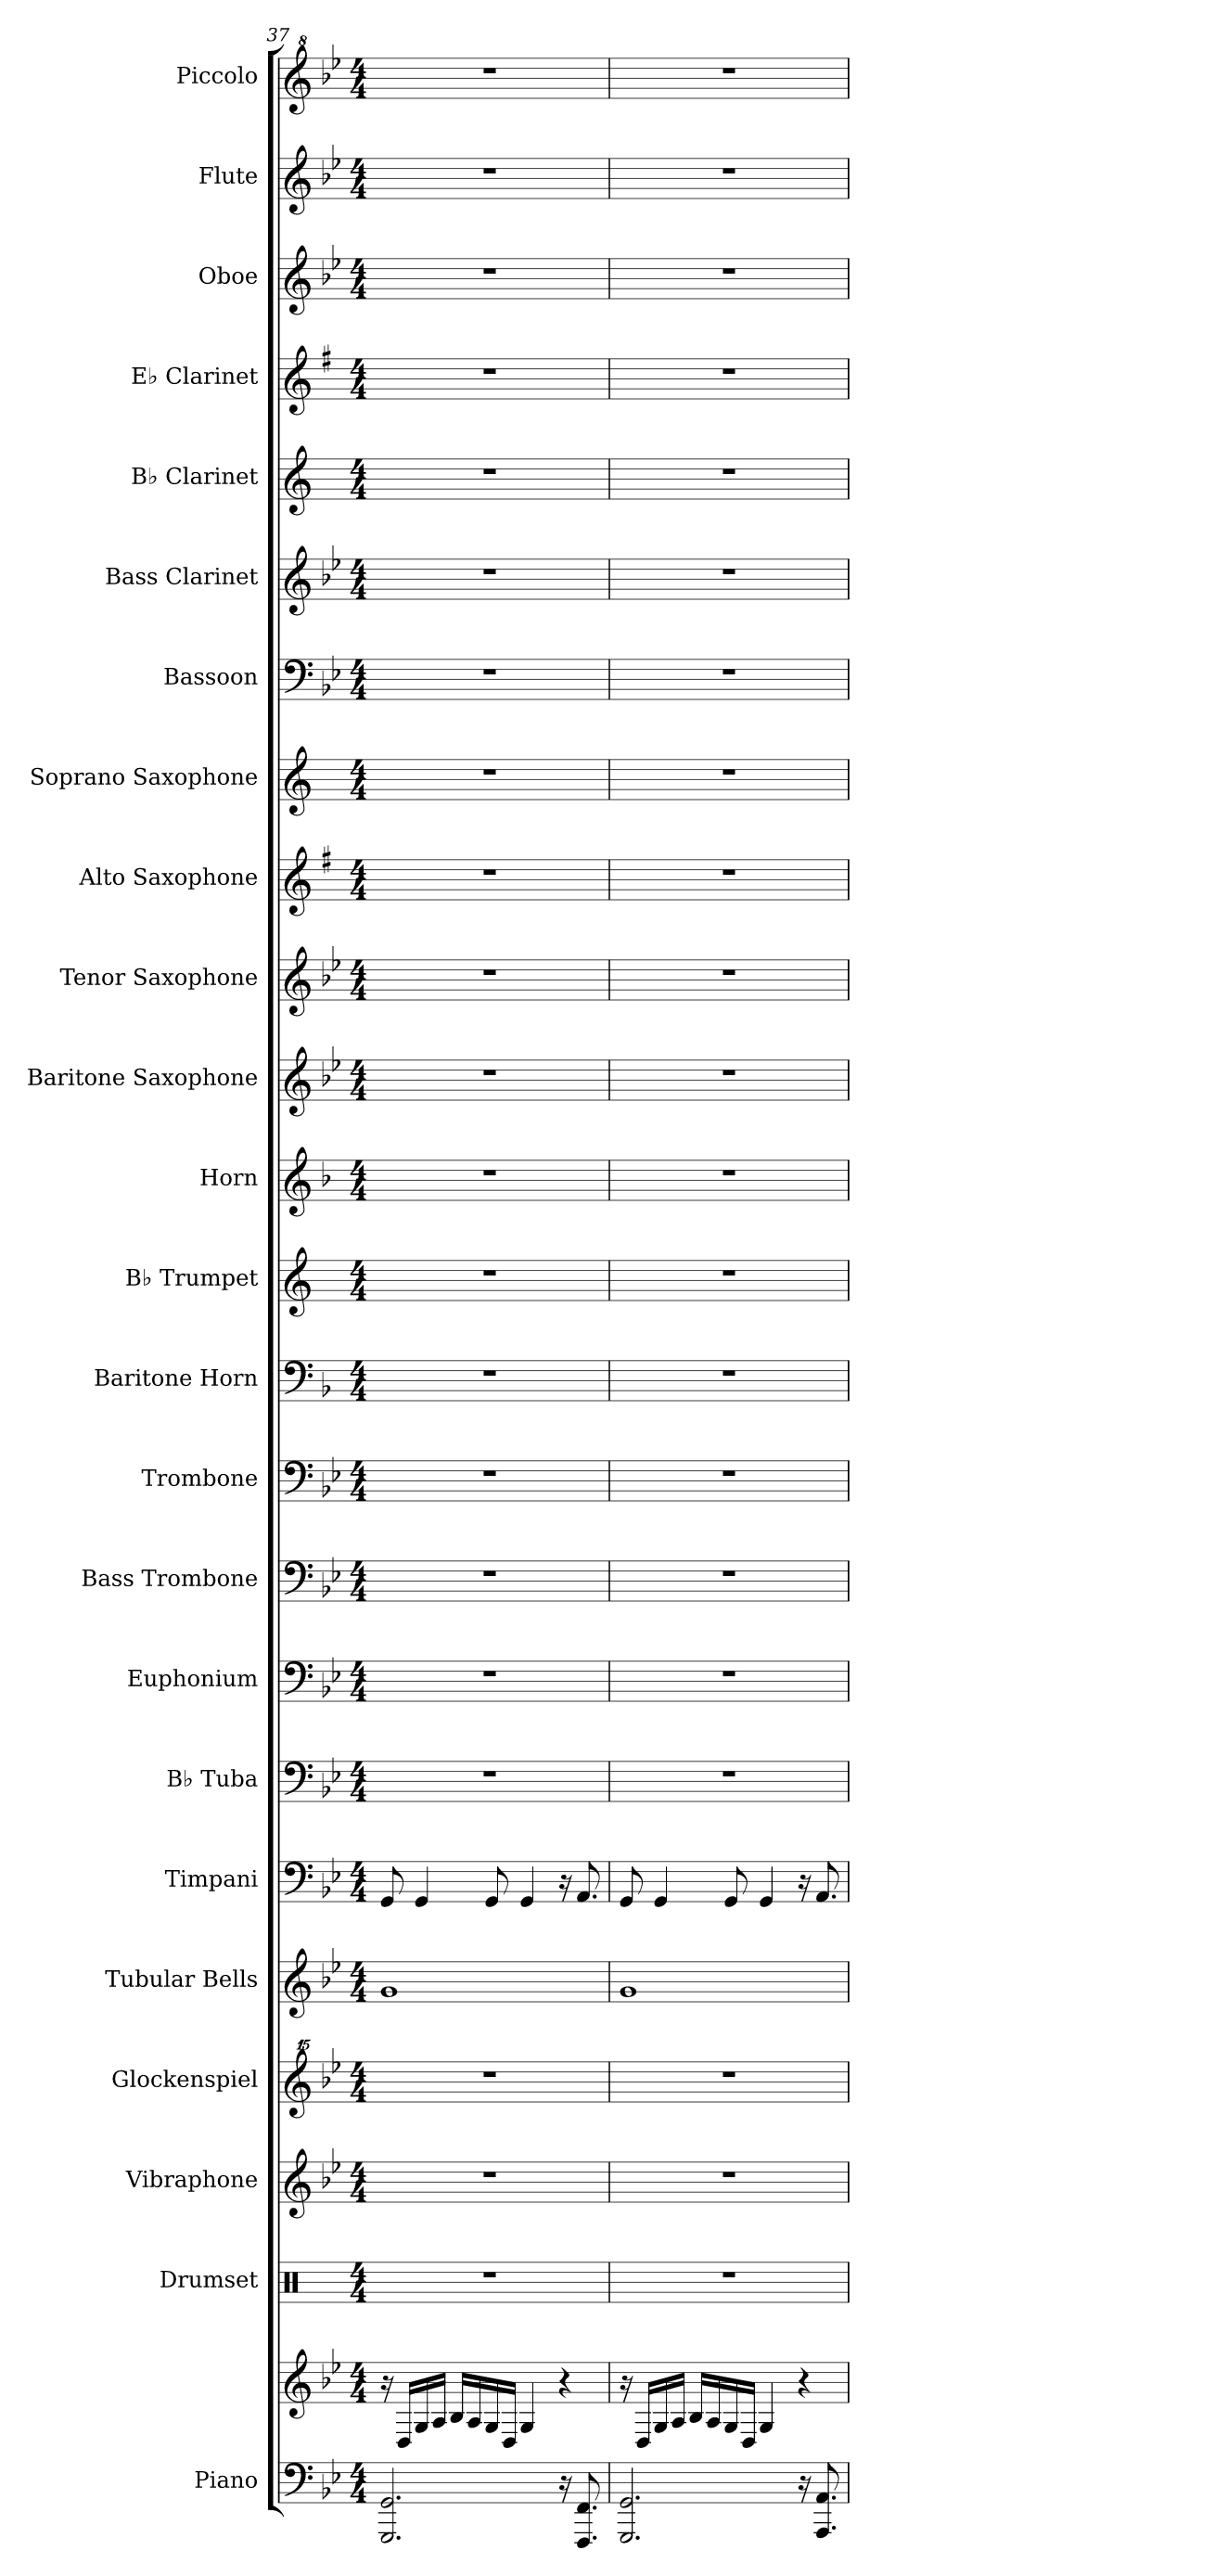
**kern	**kern	**kern	**kern	**kern	**kern	**kern	**kern	**kern	**kern	**kern	**kern	**kern	**kern	**kern	**kern	**kern	**kern	**kern	**kern	**kern	**kern	**kern	**kern	**kern
*part24	*part24	*part23	*part22	*part21	*part20	*part19	*part18	*part17	*part16	*part15	*part14	*part13	*part12	*part11	*part10	*part9	*part8	*part7	*part6	*part5	*part4	*part3	*part2	*part1
*staff25	*staff24	*staff23	*staff22	*staff21	*staff20	*staff19	*staff18	*staff17	*staff16	*staff15	*staff14	*staff13	*staff12	*staff11	*staff10	*staff9	*staff8	*staff7	*staff6	*staff5	*staff4	*staff3	*staff2	*staff1
*I"Piano	*	*I"Drumset	*I"Vibraphone	*I"Glockenspiel	*I"Tubular Bells	*I"Timpani	*I"B♭ Tuba	*I"Euphonium	*I"Bass Trombone	*I"Trombone	*I"Baritone Horn	*I"B♭ Trumpet	*I"Horn	*I"Baritone Saxophone	*I"Tenor Saxophone	*I"Alto Saxophone	*I"Soprano Saxophone	*I"Bassoon	*I"Bass Clarinet	*I"B♭ Clarinet	*I"E♭ Clarinet	*I"Oboe	*I"Flute	*I"Piccolo
*I'Pno.	*	*I'Drs.	*I'Vib.	*I'Glk.	*I'Tu. Be.	*I'Timp.	*I'B♭ Tu.	*I'Eu.	*I'B. Trb.	*I'Trb.	*I'Bar. Hn.	*I'B♭ Tpt.	*I'Hn.	*I'Bar. Sax.	*I'T. Sax.	*I'A. Sax.	*I'S. Sax.	*I'Bsn.	*I'B. Cl.	*I'B♭ Cl.	*I'E♭ Cl.	*I'Ob.	*I'Fl.	*I'Picc.
*clefF4	*clefG2	*clefX	*clefG2	*clefG^^2	*clefG2	*clefF4	*clefF4	*clefF4	*clefF4	*clefF4	*clefF4	*clefG2	*clefG2	*clefG2	*clefG2	*clefG2	*clefG2	*clefF4	*clefG2	*clefG2	*clefG2	*clefG2	*clefG2	*clefG^2
*	*	*	*	*	*	*	*	*	*	*	*ITrd4c7	*ITrd1c2	*ITrd4c7	*ITrd12c21	*ITrd8c14	*ITrd5c9	*ITrd1c2	*	*ITrd8c14	*ITrd1c2	*ITrd-2c-3	*	*	*ITrd-7c-12
*k[b-e-]	*k[b-e-]	*k[]	*k[b-e-]	*k[b-e-]	*k[b-e-]	*k[b-e-]	*k[b-e-]	*k[b-e-]	*k[b-e-]	*k[b-e-]	*k[b-e-]	*k[b-e-]	*k[b-e-]	*k[b-e-]	*k[b-e-]	*k[b-e-]	*k[b-e-]	*k[b-e-]	*k[b-e-]	*k[b-e-]	*k[b-e-]	*k[b-e-]	*k[b-e-]	*k[b-e-]
*B-:	*B-:	*C:	*B-:	*B-:	*B-:	*B-:	*B-:	*B-:	*B-:	*B-:	*B-:	*B-:	*B-:	*B-:	*B-:	*B-:	*B-:	*B-:	*B-:	*B-:	*B-:	*B-:	*B-:	*B-:
*M4/4	*M4/4	*M4/4	*M4/4	*M4/4	*M4/4	*M4/4	*M4/4	*M4/4	*M4/4	*M4/4	*M4/4	*M4/4	*M4/4	*M4/4	*M4/4	*M4/4	*M4/4	*M4/4	*M4/4	*M4/4	*M4/4	*M4/4	*M4/4	*M4/4
=37	=37	=37	=37	=37	=37	=37	=37	=37	=37	=37	=37	=37	=37	=37	=37	=37	=37	=37	=37	=37	=37	=37	=37	=37
2.GGG/ 2.GG/	16r	1r	1r	1r	1g	8GG/	1r	1r	1r	1r	1r	1r	1r	1r	1r	1r	1r	1r	1r	1r	1r	1r	1r	1r
.	16D/LL	.	.	.	.	.	.	.	.	.	.	.	.	.	.	.	.	.	.	.	.	.	.	.
.	16G/	.	.	.	.	4GG/	.	.	.	.	.	.	.	.	.	.	.	.	.	.	.	.	.	.
.	16A/JJ	.	.	.	.	.	.	.	.	.	.	.	.	.	.	.	.	.	.	.	.	.	.	.
.	16B-/LL	.	.	.	.	.	.	.	.	.	.	.	.	.	.	.	.	.	.	.	.	.	.	.
.	16A/	.	.	.	.	.	.	.	.	.	.	.	.	.	.	.	.	.	.	.	.	.	.	.
.	16G/	.	.	.	.	8GG/	.	.	.	.	.	.	.	.	.	.	.	.	.	.	.	.	.	.
.	16D/JJ	.	.	.	.	.	.	.	.	.	.	.	.	.	.	.	.	.	.	.	.	.	.	.
.	4G/	.	.	.	.	4GG/	.	.	.	.	.	.	.	.	.	.	.	.	.	.	.	.	.	.
16r	4r	.	.	.	.	16r	.	.	.	.	.	.	.	.	.	.	.	.	.	.	.	.	.	.
8.FFF/ 8.FF/	.	.	.	.	.	8.AA/	.	.	.	.	.	.	.	.	.	.	.	.	.	.	.	.	.	.
!!LO:PB:g=z
=38	=38	=38	=38	=38	=38	=38	=38	=38	=38	=38	=38	=38	=38	=38	=38	=38	=38	=38	=38	=38	=38	=38	=38	=38
2.GGG/ 2.GG/	16r	1r	1r	1r	1g	8GG/	1r	1r	1r	1r	1r	1r	1r	1r	1r	1r	1r	1r	1r	1r	1r	1r	1r	1r
.	16D/LL	.	.	.	.	.	.	.	.	.	.	.	.	.	.	.	.	.	.	.	.	.	.	.
.	16G/	.	.	.	.	4GG/	.	.	.	.	.	.	.	.	.	.	.	.	.	.	.	.	.	.
.	16A/JJ	.	.	.	.	.	.	.	.	.	.	.	.	.	.	.	.	.	.	.	.	.	.	.
.	16B-/LL	.	.	.	.	.	.	.	.	.	.	.	.	.	.	.	.	.	.	.	.	.	.	.
.	16A/	.	.	.	.	.	.	.	.	.	.	.	.	.	.	.	.	.	.	.	.	.	.	.
.	16G/	.	.	.	.	8GG/	.	.	.	.	.	.	.	.	.	.	.	.	.	.	.	.	.	.
.	16D/JJ	.	.	.	.	.	.	.	.	.	.	.	.	.	.	.	.	.	.	.	.	.	.	.
.	4G/	.	.	.	.	4GG/	.	.	.	.	.	.	.	.	.	.	.	.	.	.	.	.	.	.
16r	4r	.	.	.	.	16r	.	.	.	.	.	.	.	.	.	.	.	.	.	.	.	.	.	.
8.AAA/ 8.AA/	.	.	.	.	.	8.AA/	.	.	.	.	.	.	.	.	.	.	.	.	.	.	.	.	.	.
=	=	=	=	=	=	=	=	=	=	=	=	=	=	=	=	=	=	=	=	=	=	=	=	=
*-	*-	*-	*-	*-	*-	*-	*-	*-	*-	*-	*-	*-	*-	*-	*-	*-	*-	*-	*-	*-	*-	*-	*-	*-
